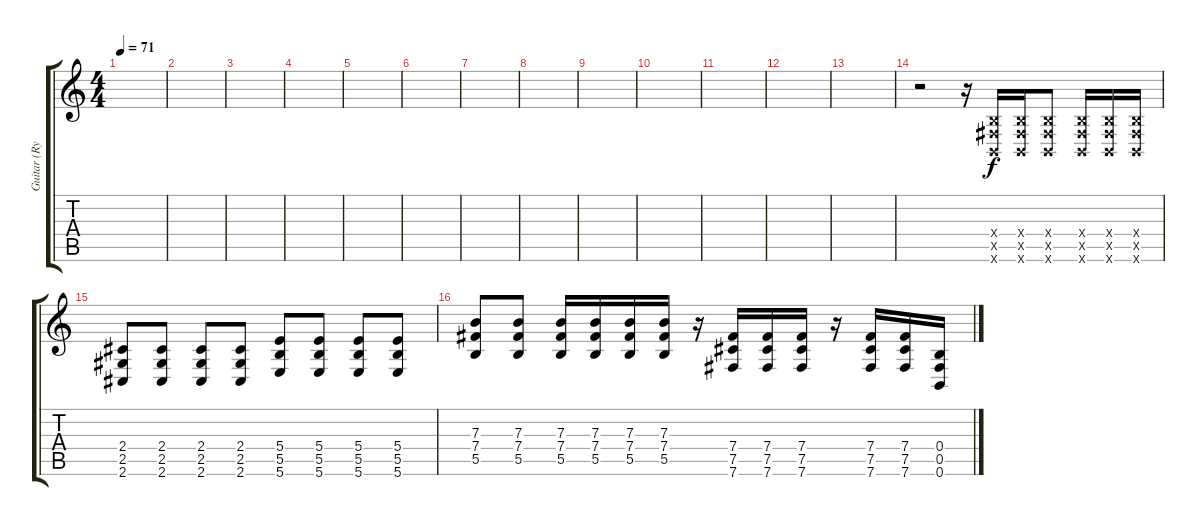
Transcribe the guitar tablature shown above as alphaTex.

\track ("Guitar (Ryan Peake)" "Guitar (Ry") {instrument distortionguitar}
\staff {score tabs}
\tuning (Db4 Ab3 E3 B2 Gb2 B1) {hide}
\ts (4 4)
\tempo 71
\clef g2
\ks c
|
|
|
|
|
|
|
|
|
|
|
|
|
r.2 r.16 (0.4{x} 0.5{x} 0.6{x}).16 (0.4{x} 0.5{x} 0.6{x}).16 (0.4{x} 0.5{x} 0.6{x}).8 (0.4{x} 0.5{x} 0.6{x}).16 (0.4{x} 0.5{x} 0.6{x}).16 (0.4{x} 0.5{x} 0.6{x}).16 |
(2.4 2.5 2.6).8 (2.4 2.5 2.6).8 (2.4 2.5 2.6).8 (2.4 2.5 2.6).8 (5.4 5.5 5.6).8 (5.4 5.5 5.6).8 (5.4 5.5 5.6).8 (5.4 5.5 5.6).8 |
(7.3 7.4 5.5).8 (7.3 7.4 5.5).8 (7.3 7.4 5.5).16 (7.3 7.4 5.5).16 (7.3 7.4 5.5).16 (7.3 7.4 5.5).16 r.16 (7.4 7.5 7.6).16 (7.4 7.5 7.6).16 (7.4 7.5 7.6).16 r.16 (7.4 7.5 7.6).16 (7.4 7.5 7.6).16 (0.4 0.5 0.6).16
